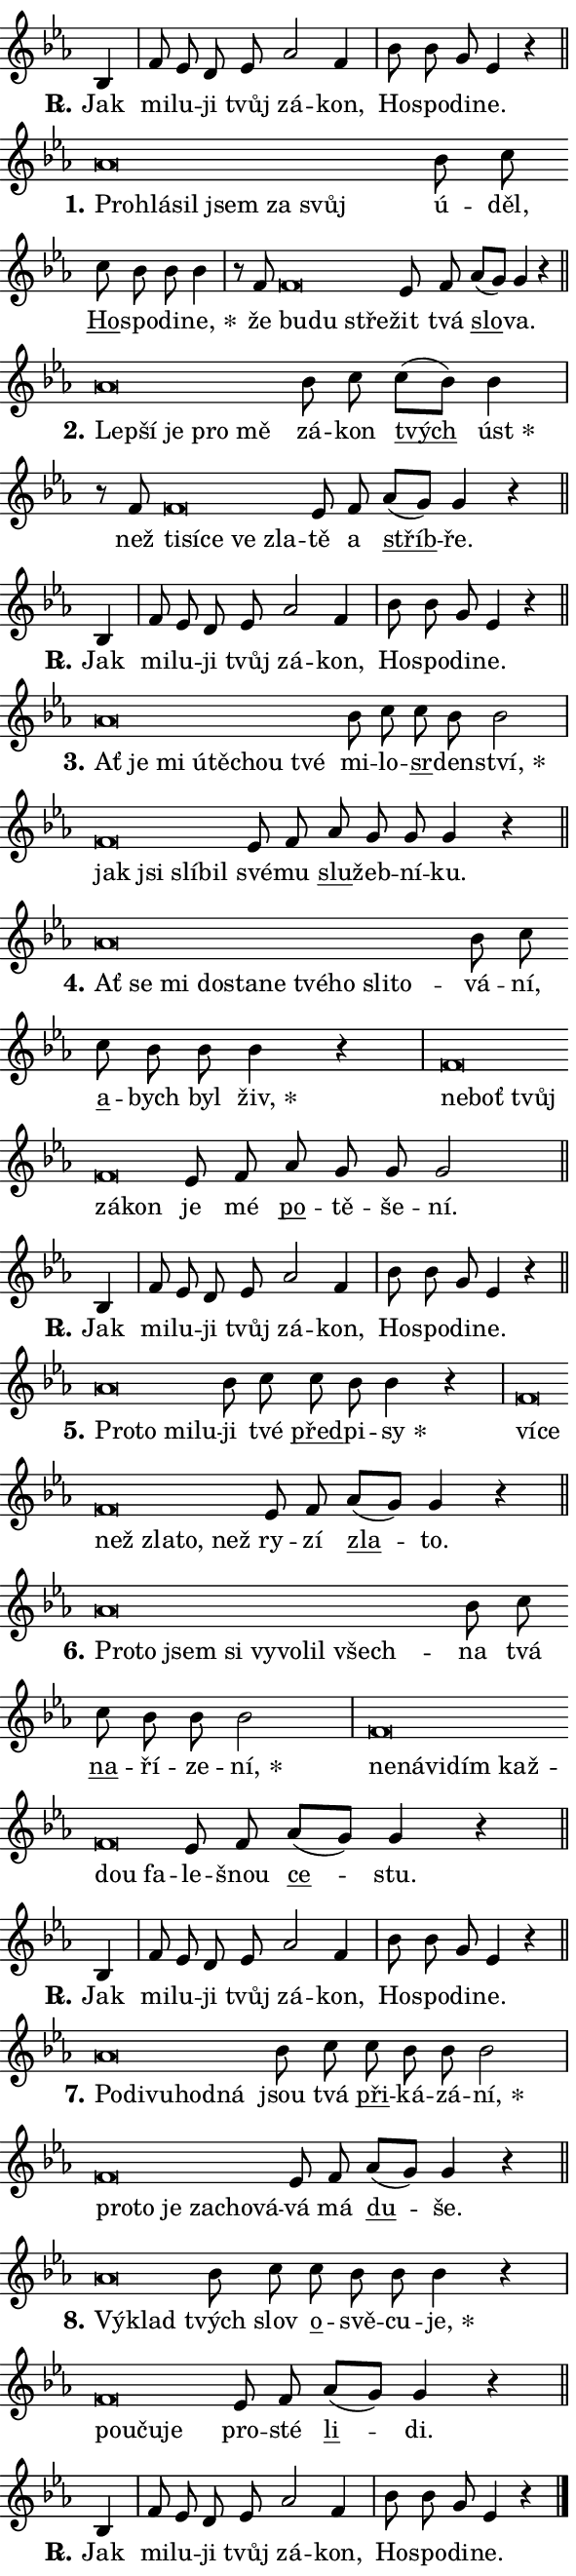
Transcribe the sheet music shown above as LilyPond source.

\version "2.24.0"
\header { tagline = "" }
\paper {
  indent = 0\cm
  top-margin = 0\cm
  right-margin = 0.13\cm % to fit lyric hyphens
  bottom-margin = 0\cm
  left-margin = 0\cm
  paper-width = 10\cm
  page-breaking = #ly:one-page-breaking
  system-system-spacing.basic-distance = #11
  score-system-spacing.basic-distance = #11
  ragged-last = ##f
}


%% Author: Thomas Morley
%% https://lists.gnu.org/archive/html/lilypond-user/2020-05/msg00002.html
#(define (line-position grob)
"Returns position of @var[grob} in current system:
   @code{'start}, if at first time-step
   @code{'end}, if at last time-step
   @code{'middle} otherwise
"
  (let* ((col (ly:item-get-column grob))
         (ln (ly:grob-object col 'left-neighbor))
         (rn (ly:grob-object col 'right-neighbor))
         (col-to-check-left (if (ly:grob? ln) ln col))
         (col-to-check-right (if (ly:grob? rn) rn col))
         (break-dir-left
           (and
             (ly:grob-property col-to-check-left 'non-musical #f)
             (ly:item-break-dir col-to-check-left)))
         (break-dir-right
           (and
             (ly:grob-property col-to-check-right 'non-musical #f)
             (ly:item-break-dir col-to-check-right))))
        (cond ((eqv? 1 break-dir-left) 'start)
              ((eqv? -1 break-dir-right) 'end)
              (else 'middle))))

#(define (tranparent-at-line-position vctor)
  (lambda (grob)
  "Relying on @code{line-position} select the relevant enry from @var{vctor}.
Used to determine transparency,"
    (case (line-position grob)
      ((end) (not (vector-ref vctor 0)))
      ((middle) (not (vector-ref vctor 1)))
      ((start) (not (vector-ref vctor 2))))))

noteHeadBreakVisibility =
#(define-music-function (break-visibility)(vector?)
"Makes @code{NoteHead}s transparent relying on @var{break-visibility}"
#{
  \override NoteHead.transparent =
    #(tranparent-at-line-position break-visibility)
#})

#(define delete-ledgers-for-transparent-note-heads
  (lambda (grob)
    "Reads whether a @code{NoteHead} is transparent.
If so this @code{NoteHead} is removed from @code{'note-heads} from
@var{grob}, which is supposed to be @code{LedgerLineSpanner}.
As a result ledgers are not printed for this @code{NoteHead}"
    (let* ((nhds-array (ly:grob-object grob 'note-heads))
           (nhds-list
             (if (ly:grob-array? nhds-array)
                 (ly:grob-array->list nhds-array)
                 '()))
           ;; Relies on the transparent-property being done before
           ;; Staff.LedgerLineSpanner.after-line-breaking is executed.
           ;; This is fragile ...
           (to-keep
             (remove
               (lambda (nhd)
                 (ly:grob-property nhd 'transparent #f))
               nhds-list)))
      ;; TODO find a better method to iterate over grob-arrays, similiar
      ;; to filter/remove etc for lists
      ;; For now rebuilt from scratch
      (set! (ly:grob-object grob 'note-heads)  '())
      (for-each
        (lambda (nhd)
          (ly:pointer-group-interface::add-grob grob 'note-heads nhd))
        to-keep))))

squashNotes = {
  \override NoteHead.X-extent = #'(-0.2 . 0.2)
  \override NoteHead.Y-extent = #'(-0.75 . 0)
  \override NoteHead.stencil =
    #(lambda (grob)
       (let ((pos (ly:grob-property grob 'staff-position)))
         (begin
           (if (< pos -7) (display "ERROR: Lower brevis then expected\n") (display ""))
           (if (<= pos -6) ly:text-interface::print ly:note-head::print))))
}
unSquashNotes = {
  \revert NoteHead.X-extent
  \revert NoteHead.Y-extent
  \revert NoteHead.stencil
}

hideNotes = \noteHeadBreakVisibility #begin-of-line-visible
unHideNotes = \noteHeadBreakVisibility #all-visible

% work-around for resetting accidentals
% https://lilypond.org/doc/v2.23/Documentation/notation/displaying-rhythms#unmetered-music
cadenzaMeasure = {
  \cadenzaOff
  \partial 1024 s1024
  \cadenzaOn
}

#(define-markup-command (accent layout props text) (markup?)
  "Underline accented syllable"
  (interpret-markup layout props
    #{\markup \override #'(offset . 4.3) \underline { #text }#}))

responsum = \markup \concat {
  "R" \hspace #-1.05 \path #0.1 #'((moveto 0 0.07) (lineto 0.9 0.8)) \hspace #0.05 "."
}

spaceSize = #0.6828661417322834 % exact space size for TeX Gyre Schola

\layout {
  \context {
    \Staff
    \remove "Time_signature_engraver"
    \override LedgerLineSpanner.after-line-breaking = #delete-ledgers-for-transparent-note-heads
  }
  \context {
    \Lyrics {
      \override LyricSpace.minimum-distance = \spaceSize
      \override LyricText.font-name = #"TeX Gyre Schola"
      \override LyricText.font-size = 1
      \override StanzaNumber.font-name = #"TeX Gyre Schola Bold"
      \override StanzaNumber.font-size = 1
    }
  }
  \context {
    \Score 
    \override NoteHead.text =
      #(lambda (grob) 
        (let ((pos (ly:grob-property grob 'staff-position)))
          #{\markup {
            \combine
              \halign #-0.55 \raise #(if (= pos -6) 0 0.5) \override #'(thickness . 2) \draw-line #'(3.2 . 0)
              \musicglyph "noteheads.sM1"
          }#}))
  }
}

% magnetic-lyrics.ily
%
%   written by
%     Jean Abou Samra <jean@abou-samra.fr>
%     Werner Lemberg <wl@gnu.org>
%
%   adapted by
%     Jiri Hon <jiri.hon@gmail.com>
%
% Version 2022-Apr-15

% https://www.mail-archive.com/lilypond-user@gnu.org/msg149350.html

#(define (Left_hyphen_pointer_engraver context)
   "Collect syllable-hyphen-syllable occurrences in lyrics and store
them in properties.  This engraver only looks to the left.  For
example, if the lyrics input is @code{foo -- bar}, it does the
following.

@itemize @bullet
@item
Set the @code{text} property of the @code{LyricHyphen} grob between
@q{foo} and @q{bar} to @code{foo}.

@item
Set the @code{left-hyphen} property of the @code{LyricText} grob with
text @q{foo} to the @code{LyricHyphen} grob between @q{foo} and
@q{bar}.
@end itemize

Use this auxiliary engraver in combination with the
@code{lyric-@/text::@/apply-@/magnetic-@/offset!} hook."
   (let ((hyphen #f)
         (text #f))
     (make-engraver
      (acknowledgers
       ((lyric-syllable-interface engraver grob source-engraver)
        (set! text grob)))
      (end-acknowledgers
       ((lyric-hyphen-interface engraver grob source-engraver)
        ;(when (not (grob::has-interface grob 'lyric-space-interface))
          (set! hyphen grob)));)
      ((stop-translation-timestep engraver)
       (when (and text hyphen)
         (ly:grob-set-object! text 'left-hyphen hyphen))
       (set! text #f)
       (set! hyphen #f)))))

#(define (lyric-text::apply-magnetic-offset! grob)
   "If the space between two syllables is less than the value in
property @code{LyricText@/.details@/.squash-threshold}, move the right
syllable to the left so that it gets concatenated with the left
syllable.

Use this function as a hook for
@code{LyricText@/.after-@/line-@/breaking} if the
@code{Left_@/hyphen_@/pointer_@/engraver} is active."
   (let ((hyphen (ly:grob-object grob 'left-hyphen #f)))
     (when hyphen
       (let ((left-text (ly:spanner-bound hyphen LEFT)))
         (when (grob::has-interface left-text 'lyric-syllable-interface)
           (let* ((common (ly:grob-common-refpoint grob left-text X))
                  (this-x-ext (ly:grob-extent grob common X))
                  (left-x-ext
                   (begin
                     ;; Trigger magnetism for left-text.
                     (ly:grob-property left-text 'after-line-breaking)
                     (ly:grob-extent left-text common X)))
                  ;; `delta` is the gap width between two syllables.
                  (delta (- (interval-start this-x-ext)
                            (interval-end left-x-ext)))
                  (details (ly:grob-property grob 'details))
                  (threshold (assoc-get 'squash-threshold details 0.2)))
             (when (< delta threshold)
               (let* (;; We have to manipulate the input text so that
                      ;; ligatures crossing syllable boundaries are not
                      ;; disabled.  For languages based on the Latin
                      ;; script this is essentially a beautification.
                      ;; However, for non-Western scripts it can be a
                      ;; necessity.
                      (lt (ly:grob-property left-text 'text))
                      (rt (ly:grob-property grob 'text))
                      (is-space (grob::has-interface hyphen 'lyric-space-interface))
                      (space (if is-space " " ""))
                      (extra-delta (if is-space spaceSize 0))
                      ;; Append new syllable.
                      (ltrt-space (if (and (string? lt) (string? rt))
                                (string-append lt space rt)
                                (make-concat-markup (list lt space rt))))
                      ;; Right-align `ltrt` to the right side.
                      (ltrt-space-markup (grob-interpret-markup
                               grob
                               (make-translate-markup
                                (cons (interval-length this-x-ext) 0)
                                (make-right-align-markup ltrt-space)))))
                 (begin
                   ;; Don't print `left-text`.
                   (ly:grob-set-property! left-text 'stencil #f)
                   ;; Set text and stencil (which holds all collected
                   ;; syllables so far) and shift it to the left.
                   (ly:grob-set-property! grob 'text ltrt-space)
                   (ly:grob-set-property! grob 'stencil ltrt-space-markup)
                   (ly:grob-translate-axis! grob (- (- delta extra-delta)) X))))))))))


#(define (lyric-hyphen::displace-bounds-first grob)
   ;; Make very sure this callback isn't triggered too early.
   (let ((left (ly:spanner-bound grob LEFT))
         (right (ly:spanner-bound grob RIGHT)))
     (ly:grob-property left 'after-line-breaking)
     (ly:grob-property right 'after-line-breaking)
     (ly:lyric-hyphen::print grob)))

squashThreshold = #0.4

\layout {
  \context {
    \Lyrics
    \consists #Left_hyphen_pointer_engraver
    \override LyricText.after-line-breaking =
      #lyric-text::apply-magnetic-offset!
    \override LyricHyphen.stencil = #lyric-hyphen::displace-bounds-first
    \override LyricText.details.squash-threshold = \squashThreshold
    \override LyricHyphen.minimum-distance = 0
    \override LyricHyphen.minimum-length = \squashThreshold
  }
}

squashText = \override LyricText.details.squash-threshold = 9999
unSquashText = \override LyricText.details.squash-threshold = \squashThreshold

leftText = \override LyricText.self-alignment-X = #LEFT
unLeftText = \revert LyricText.self-alignment-X

starOffset = #(lambda (grob) 
                (let ((x_offset (ly:self-alignment-interface::aligned-on-x-parent grob)))
                  (if (= x_offset 0) 0 (+ x_offset 1.2))))

star = #(define-music-function (syllable)(string?)
"Append star separator at the end of a syllable"
#{
  \once \override LyricText.X-offset = #starOffset
  \lyricmode { \markup {
    #syllable
    \override #'((font-name . "TeX Gyre Schola Bold")) \hspace #0.2 \lower #0.65 \larger "*"
  } }
#})

starAccent = #(define-music-function (syllable)(string?)
"Append star separator at the end of a syllable and make accent"
#{
  \once \override LyricText.X-offset = #starOffset
  \lyricmode { \markup {
    \accent #syllable
    \override #'((font-name . "TeX Gyre Schola Bold")) \hspace #0.2 \lower #0.65 \larger "*"
  } }
#})

breath = #(define-music-function (syllable)(string?)
"Append breathing indicator at the end of a syllable"
#{
  \lyricmode { \markup { #syllable "+" } }
#})

optionalBreath = #(define-music-function (syllable)(string?)
"Append optional breathing indicator at the end of a syllable"
#{
  \lyricmode { \markup { #syllable "(+)" } }
#})


\score {
    <<
        \new Voice = "melody" { \cadenzaOn \key es \major \relative { bes4 \cadenzaMeasure \bar "|" f'8 es d es as2 f4 \cadenzaMeasure \bar "|" bes8 bes g es4 r \cadenzaMeasure \bar "||" \break } }
        \new Lyrics \lyricsto "melody" { \lyricmode { \set stanza = \responsum
Jak mi -- lu -- ji tvůj zá -- kon, Ho -- spo -- di -- ne. } }
    >>
    \layout {}
}

\score {
    <<
        \new Voice = "melody" { \cadenzaOn \key es \major \relative { \squashNotes as'\breve*1/16 \hideNotes \breve*1/16 \bar "" \breve*1/16 \bar "" \breve*1/16 \bar "" \breve*1/16 \breve*1/16 \bar "" \unHideNotes \unSquashNotes bes8 c \bar "" c bes bes bes4 \cadenzaMeasure \bar "|" r8 f8 \squashNotes f\breve*1/16 \hideNotes \breve*1/16 \breve*1/16 \bar "" \unHideNotes \unSquashNotes es8 f \bar "" as[( g)] g4 r \cadenzaMeasure \bar "||" \break } }
        \new Lyrics \lyricsto "melody" { \lyricmode { \set stanza = "1."
\leftText Pro -- \squashText hlá -- sil jsem za svůj \unLeftText \unSquashText ú -- děl, \markup \accent Ho -- spo -- di -- \star ne, že \leftText bu -- \squashText du stře -- \unLeftText \unSquashText žit tvá \markup \accent slo -- va. } }
    >>
    \layout {}
}

\score {
    <<
        \new Voice = "melody" { \cadenzaOn \key es \major \relative { \squashNotes as'\breve*1/16 \hideNotes \breve*1/16 \bar "" \breve*1/16 \bar "" \breve*1/16 \breve*1/16 \bar "" \unHideNotes \unSquashNotes bes8 c \bar "" c[( bes)] bes4 \cadenzaMeasure \bar "|" r8 f8 \squashNotes f\breve*1/16 \hideNotes \breve*1/16 \bar "" \breve*1/16 \bar "" \breve*1/16 \breve*1/16 \bar "" \unHideNotes \unSquashNotes es8 f \bar "" as[( g)] g4 r \cadenzaMeasure \bar "||" \break } }
        \new Lyrics \lyricsto "melody" { \lyricmode { \set stanza = "2."
\leftText Lep -- \squashText ší je pro mě \unLeftText \unSquashText zá -- kon \markup \accent tvých \star úst než \leftText ti -- \squashText sí -- ce ve zla -- \unLeftText \unSquashText tě a \markup \accent stříb -- ře. } }
    >>
    \layout {}
}

\score {
    <<
        \new Voice = "melody" { \cadenzaOn \key es \major \relative { bes4 \cadenzaMeasure \bar "|" f'8 es d es as2 f4 \cadenzaMeasure \bar "|" bes8 bes g es4 r \cadenzaMeasure \bar "||" \break } }
        \new Lyrics \lyricsto "melody" { \lyricmode { \set stanza = \responsum
Jak mi -- lu -- ji tvůj zá -- kon, Ho -- spo -- di -- ne. } }
    >>
    \layout {}
}

\score {
    <<
        \new Voice = "melody" { \cadenzaOn \key es \major \relative { \squashNotes as'\breve*1/16 \hideNotes \breve*1/16 \bar "" \breve*1/16 \bar "" \breve*1/16 \bar "" \breve*1/16 \bar "" \breve*1/16 \breve*1/16 \bar "" \unHideNotes \unSquashNotes bes8 c \bar "" c bes bes2 \cadenzaMeasure \bar "|" \squashNotes f\breve*1/16 \hideNotes \breve*1/16 \bar "" \breve*1/16 \breve*1/16 \bar "" \unHideNotes \unSquashNotes es8 f \bar "" as g g g4 r \cadenzaMeasure \bar "||" \break } }
        \new Lyrics \lyricsto "melody" { \lyricmode { \set stanza = "3."
\leftText Ať \squashText je mi ú -- tě -- chou tvé \unLeftText \unSquashText mi -- lo -- \markup \accent sr -- den -- \star ství, \leftText jak \squashText jsi slí -- bil \unLeftText \unSquashText své -- mu \markup \accent slu -- žeb -- ní -- ku. } }
    >>
    \layout {}
}

\score {
    <<
        \new Voice = "melody" { \cadenzaOn \key es \major \relative { \squashNotes as'\breve*1/16 \hideNotes \breve*1/16 \bar "" \breve*1/16 \bar "" \breve*1/16 \bar "" \breve*1/16 \bar "" \breve*1/16 \bar "" \breve*1/16 \bar "" \breve*1/16 \bar "" \breve*1/16 \breve*1/16 \bar "" \unHideNotes \unSquashNotes bes8 c \bar "" c bes bes bes4 r \cadenzaMeasure \bar "|" \squashNotes f\breve*1/16 \hideNotes \breve*1/16 \bar "" \breve*1/16 \bar "" \breve*1/16 \breve*1/16 \bar "" \unHideNotes \unSquashNotes es8 f \bar "" as g g g2 \cadenzaMeasure \bar "||" \break } }
        \new Lyrics \lyricsto "melody" { \lyricmode { \set stanza = "4."
\leftText Ať \squashText se mi do -- sta -- ne tvé -- ho sli -- to -- \unLeftText \unSquashText vá -- ní, \markup \accent a -- bych byl \star živ, \leftText ne -- \squashText boť tvůj zá -- kon \unLeftText \unSquashText je mé \markup \accent po -- tě -- še -- ní. } }
    >>
    \layout {}
}

\score {
    <<
        \new Voice = "melody" { \cadenzaOn \key es \major \relative { bes4 \cadenzaMeasure \bar "|" f'8 es d es as2 f4 \cadenzaMeasure \bar "|" bes8 bes g es4 r \cadenzaMeasure \bar "||" \break } }
        \new Lyrics \lyricsto "melody" { \lyricmode { \set stanza = \responsum
Jak mi -- lu -- ji tvůj zá -- kon, Ho -- spo -- di -- ne. } }
    >>
    \layout {}
}

\score {
    <<
        \new Voice = "melody" { \cadenzaOn \key es \major \relative { \squashNotes as'\breve*1/16 \hideNotes \breve*1/16 \bar "" \breve*1/16 \breve*1/16 \bar "" \unHideNotes \unSquashNotes bes8 c \bar "" c bes bes4 r \cadenzaMeasure \bar "|" \squashNotes f\breve*1/16 \hideNotes \breve*1/16 \bar "" \breve*1/16 \bar "" \breve*1/16 \bar "" \breve*1/16 \breve*1/16 \bar "" \unHideNotes \unSquashNotes es8 f \bar "" as[( g)] g4 r \cadenzaMeasure \bar "||" \break } }
        \new Lyrics \lyricsto "melody" { \lyricmode { \set stanza = "5."
\leftText Pro -- \squashText to mi -- lu -- \unLeftText \unSquashText ji tvé \markup \accent před -- pi -- \star sy \leftText ví -- \squashText ce než zla -- to, než \unLeftText \unSquashText ry -- zí \markup \accent zla -- to. } }
    >>
    \layout {}
}

\score {
    <<
        \new Voice = "melody" { \cadenzaOn \key es \major \relative { \squashNotes as'\breve*1/16 \hideNotes \breve*1/16 \bar "" \breve*1/16 \bar "" \breve*1/16 \bar "" \breve*1/16 \bar "" \breve*1/16 \bar "" \breve*1/16 \breve*1/16 \bar "" \unHideNotes \unSquashNotes bes8 c \bar "" c bes bes bes2 \cadenzaMeasure \bar "|" \squashNotes f\breve*1/16 \hideNotes \breve*1/16 \bar "" \breve*1/16 \bar "" \breve*1/16 \bar "" \breve*1/16 \bar "" \breve*1/16 \breve*1/16 \bar "" \unHideNotes \unSquashNotes es8 f \bar "" as[( g)] g4 r \cadenzaMeasure \bar "||" \break } }
        \new Lyrics \lyricsto "melody" { \lyricmode { \set stanza = "6."
\leftText Pro -- \squashText to jsem si vy -- vo -- lil všech -- \unLeftText \unSquashText na tvá \markup \accent na -- ří -- ze -- \star ní, \leftText ne -- \squashText ná -- vi -- dím kaž -- dou fa -- \unLeftText \unSquashText le -- šnou \markup \accent ce -- stu. } }
    >>
    \layout {}
}

\score {
    <<
        \new Voice = "melody" { \cadenzaOn \key es \major \relative { bes4 \cadenzaMeasure \bar "|" f'8 es d es as2 f4 \cadenzaMeasure \bar "|" bes8 bes g es4 r \cadenzaMeasure \bar "||" \break } }
        \new Lyrics \lyricsto "melody" { \lyricmode { \set stanza = \responsum
Jak mi -- lu -- ji tvůj zá -- kon, Ho -- spo -- di -- ne. } }
    >>
    \layout {}
}

\score {
    <<
        \new Voice = "melody" { \cadenzaOn \key es \major \relative { \squashNotes as'\breve*1/16 \hideNotes \breve*1/16 \bar "" \breve*1/16 \bar "" \breve*1/16 \breve*1/16 \bar "" \unHideNotes \unSquashNotes bes8 c \bar "" c bes bes bes2 \cadenzaMeasure \bar "|" \squashNotes f\breve*1/16 \hideNotes \breve*1/16 \bar "" \breve*1/16 \bar "" \breve*1/16 \bar "" \breve*1/16 \breve*1/16 \bar "" \unHideNotes \unSquashNotes es8 f \bar "" as[( g)] g4 r \cadenzaMeasure \bar "||" \break } }
        \new Lyrics \lyricsto "melody" { \lyricmode { \set stanza = "7."
\leftText Po -- \squashText di -- vu -- hod -- ná \unLeftText \unSquashText jsou tvá \markup \accent při -- ká -- zá -- \star ní, \leftText pro -- \squashText to je za -- cho -- vá -- \unLeftText \unSquashText vá má \markup \accent du -- še. } }
    >>
    \layout {}
}

\score {
    <<
        \new Voice = "melody" { \cadenzaOn \key es \major \relative { \squashNotes as'\breve*1/16 \hideNotes \breve*1/16 \bar "" \unHideNotes \unSquashNotes bes8 c \bar "" c bes bes bes4 r \cadenzaMeasure \bar "|" \squashNotes f\breve*1/16 \hideNotes \breve*1/16 \bar "" \breve*1/16 \breve*1/16 \bar "" \unHideNotes \unSquashNotes es8 f \bar "" as[( g)] g4 r \cadenzaMeasure \bar "||" \break } }
        \new Lyrics \lyricsto "melody" { \lyricmode { \set stanza = "8."
\leftText Vý -- \squashText klad \unLeftText \unSquashText tvých slov \markup \accent o -- svě -- cu -- \star je, \leftText po -- \squashText u -- ču -- je \unLeftText \unSquashText pro -- sté \markup \accent li -- di. } }
    >>
    \layout {}
}

\score {
    <<
        \new Voice = "melody" { \cadenzaOn \key es \major \relative { bes4 \cadenzaMeasure \bar "|" f'8 es d es as2 f4 \cadenzaMeasure \bar "|" bes8 bes g es4 r \cadenzaMeasure \bar "||" \break } \bar "|." }
        \new Lyrics \lyricsto "melody" { \lyricmode { \set stanza = \responsum
Jak mi -- lu -- ji tvůj zá -- kon, Ho -- spo -- di -- ne. } }
    >>
    \layout {}
}
